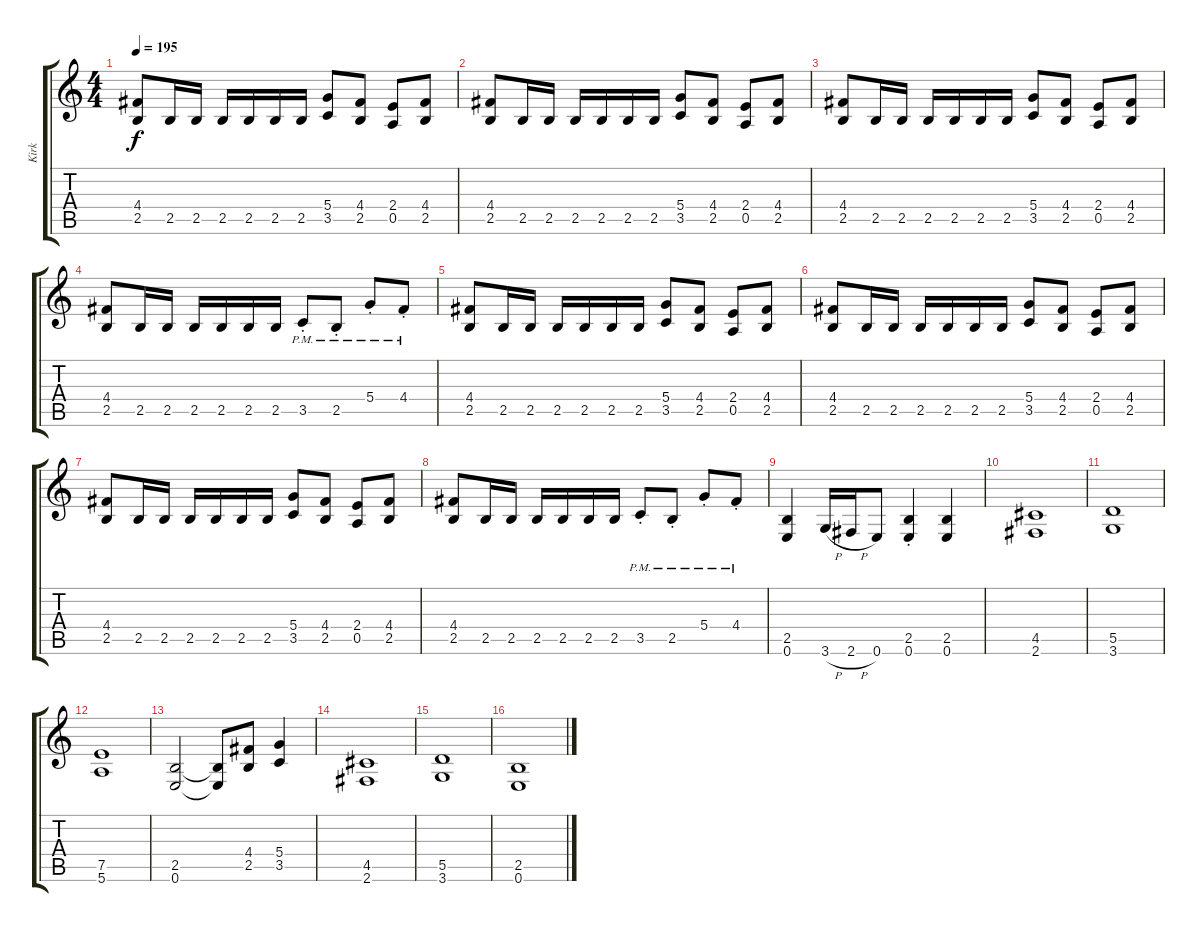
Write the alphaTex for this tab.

\track ("Kirk" "Kirk") {instrument distortionguitar}
\staff {score tabs}
\tuning (E4 B3 G3 D3 A2 E2) {hide}
\ts (4 4)
\tempo 195
\clef g2
\ks c
(4.4 2.5).8{dy f} 2.5.16 2.5.16 2.5.16 2.5.16 2.5.16 2.5.16 (5.4 3.5).8 (4.4 2.5).8 (2.4 0.5).8 (4.4 2.5).8 |
(4.4 2.5).8 2.5.16 2.5.16 2.5.16 2.5.16 2.5.16 2.5.16 (5.4 3.5).8 (4.4 2.5).8 (2.4 0.5).8 (4.4 2.5).8 |
(4.4 2.5).8 2.5.16 2.5.16 2.5.16 2.5.16 2.5.16 2.5.16 (5.4 3.5).8 (4.4 2.5).8 (2.4 0.5).8 (4.4 2.5).8 |
(4.4 2.5).8 2.5.16 2.5.16 2.5.16 2.5.16 2.5.16 2.5.16 3.5{pm st}.8 2.5{pm st}.8 5.4{pm st}.8 4.4{pm st}.8 |
(4.4 2.5).8 2.5.16 2.5.16 2.5.16 2.5.16 2.5.16 2.5.16 (5.4 3.5).8 (4.4 2.5).8 (2.4 0.5).8 (4.4 2.5).8 |
(4.4 2.5).8 2.5.16 2.5.16 2.5.16 2.5.16 2.5.16 2.5.16 (5.4 3.5).8 (4.4 2.5).8 (2.4 0.5).8 (4.4 2.5).8 |
(4.4 2.5).8 2.5.16 2.5.16 2.5.16 2.5.16 2.5.16 2.5.16 (5.4 3.5).8 (4.4 2.5).8 (2.4 0.5).8 (4.4 2.5).8 |
(4.4 2.5).8 2.5.16 2.5.16 2.5.16 2.5.16 2.5.16 2.5.16 3.5{pm st}.8 2.5{pm st}.8 5.4{pm st}.8 4.4{pm st}.8 |
(2.5 0.6).4 3.6{h}.16 2.6{h}.16 0.6.8 (2.5{st} 0.6{st}).4 (2.5 0.6).4 |
(4.5 2.6).1 |
(5.5 3.6).1 |
(7.5 5.6).1 |
(2.5 0.6).2 (2.5{t} 0.6{t}).8 (4.4 2.5).8 (5.4 3.5).4 |
(4.5 2.6).1 |
(5.5 3.6).1 |
(2.5 0.6).1
